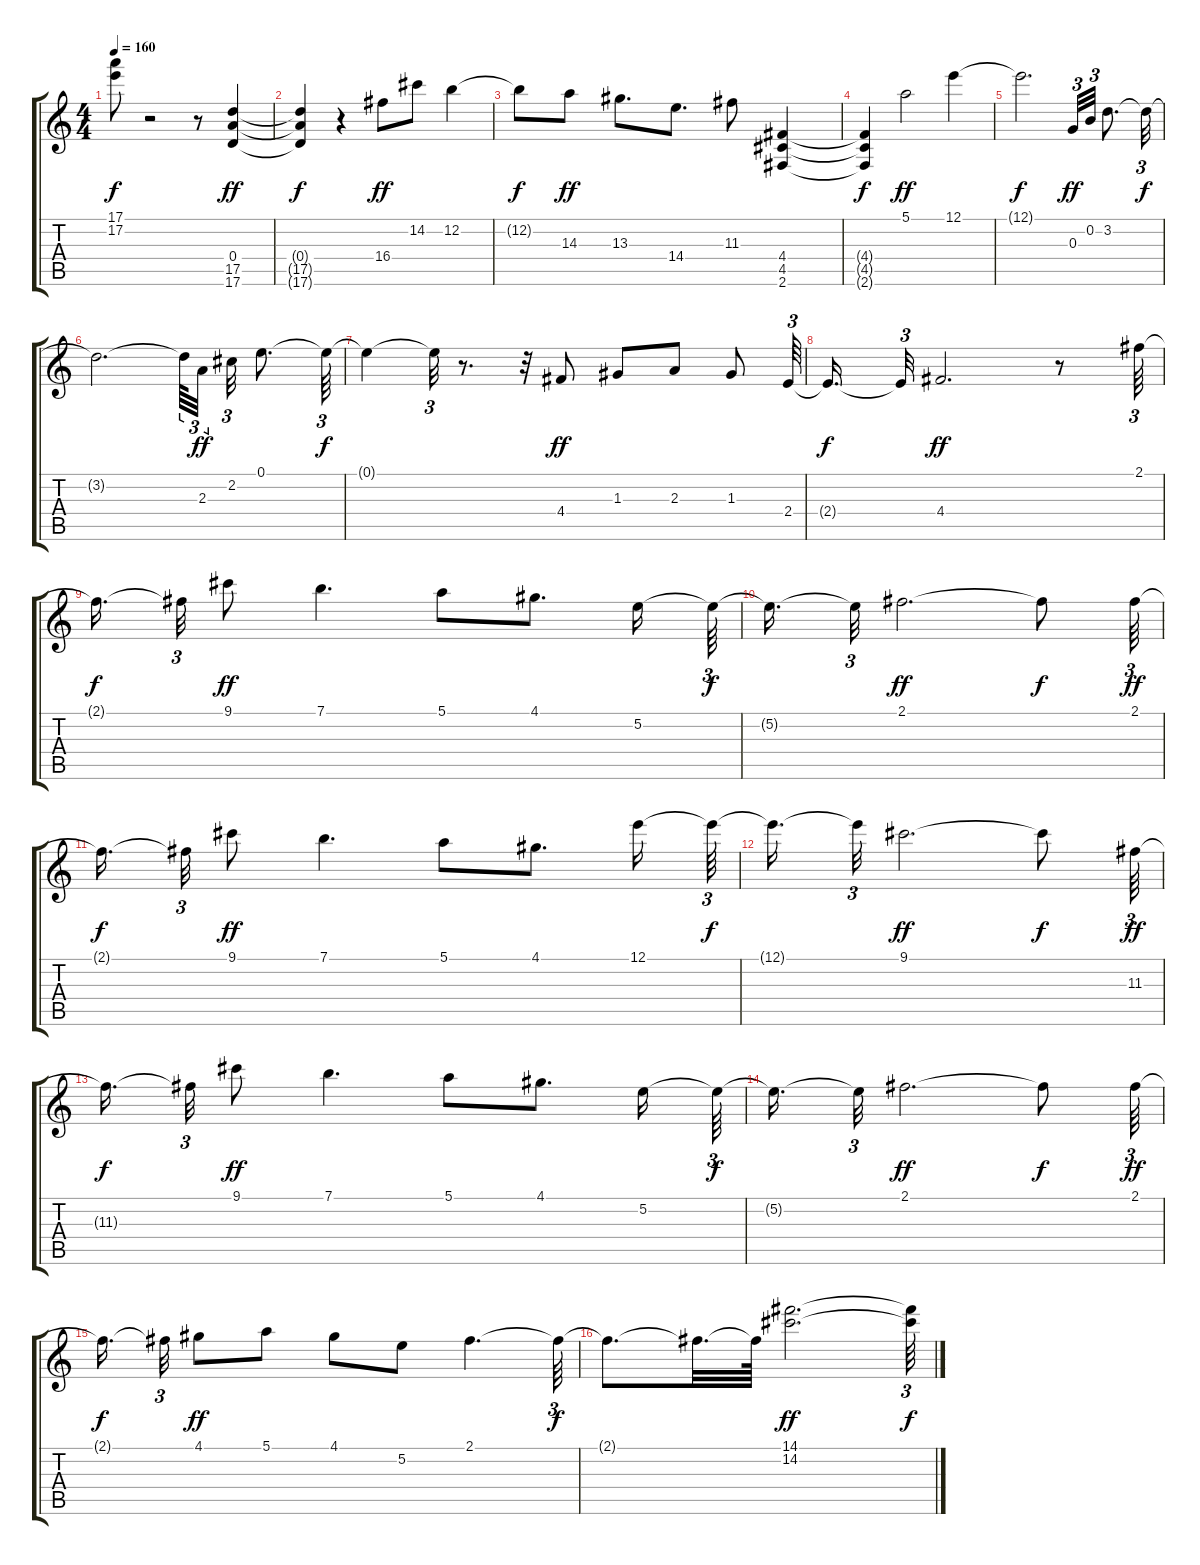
\track "" {instrument electricguitarclean}
\staff {score tabs}
\tuning (E4 B3 G3 D3 A2 E2) {hide}
\ts (4 4)
\tempo 160
\clef g2
\ks c
(17.1{t} 17.2{t}).8{dy f} r.2 r.8 (0.4 17.5 17.6).4{dy ff} |
(0.4{t} 17.5{t} 17.6{t}).4{dy f} r.4 16.4.8{dy ff} 14.2.8 12.2.4 |
12.2{t}.8{dy f} 14.3.8{dy ff} 13.3.8{d} 14.4.8{d} 11.3.8 (4.4 4.5 2.6).4 |
(4.4{t} 4.5{t} 2.6{t}).4{dy f} 5.1.2{dy ff} 12.1.4 |
12.1{t}.2{d dy f} 0.3.32{tu (3 2) dy ff} 0.2.32{tu (3 2)} 3.2.8{d} 3.2{t}.32{tu (3 2) dy f} |
3.2{t}.2{d} 3.2{t}.64{tu (3 2)} 2.3.32{tu (3 2) dy ff} 2.2.32{tu (3 2)} 0.1.8{d} 0.1{t}.64{tu (3 2) dy f} |
0.1{t}.4 0.1{t}.32{tu (3 2)} r.8{d} r.32 4.4.8{dy ff} 1.3.8 2.3.8 1.3.8 2.4.64{tu (3 2)} |
2.4{t}.16{d dy f} 2.4{t}.32{tu (3 2)} 4.4.2{d dy ff} r.8 2.1.64{tu (3 2)} |
2.1{t}.16{d dy f} 2.1{t}.32{tu (3 2)} 9.1.8{dy ff} 7.1.4{d} 5.1.8 4.1.8{d} 5.2.16 5.2{t}.64{tu (3 2) dy f} |
5.2{t}.16{d} 5.2{t}.32{tu (3 2)} 2.1.2{d dy ff} 2.1{t}.8{dy f} 2.1.64{tu (3 2) dy ff} |
2.1{t}.16{d dy f} 2.1{t}.32{tu (3 2)} 9.1.8{dy ff} 7.1.4{d} 5.1.8 4.1.8{d} 12.1.16 12.1{t}.64{tu (3 2) dy f} |
12.1{t}.16{d} 12.1{t}.32{tu (3 2)} 9.1.2{d dy ff} 9.1{t}.8{dy f} 11.3.64{tu (3 2) dy ff} |
11.3{t}.16{d dy f} 11.3{t}.32{tu (3 2)} 9.1.8{dy ff} 7.1.4{d} 5.1.8 4.1.8{d} 5.2.16 5.2{t}.64{tu (3 2) dy f} |
5.2{t}.16{d} 5.2{t}.32{tu (3 2)} 2.1.2{d dy ff} 2.1{t}.8{dy f} 2.1.64{tu (3 2) dy ff} |
2.1{t}.16{d dy f} 2.1{t}.32{tu (3 2)} 4.1.8{dy ff} 5.1.8 4.1.8 5.2.8 2.1.4{d} 2.1{t}.64{tu (3 2) dy f} |
2.1{t}.8{d} 2.1{t}.32{d} 2.1{t}.64 (14.1 14.2).2{d dy ff} (14.1{t} 14.2{t}).64{tu (3 2) dy f}
